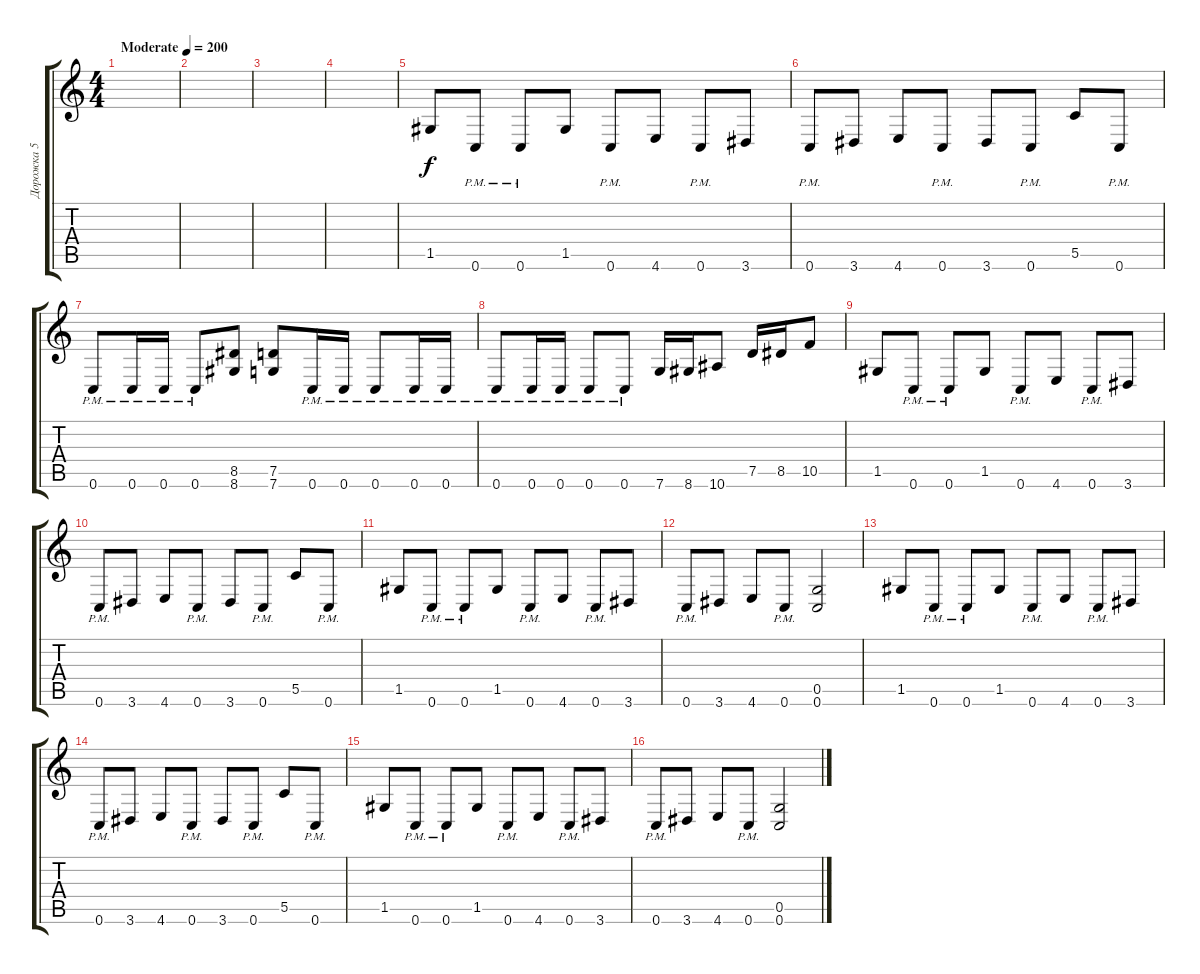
\track ("Дорожка 5" "Дорожка 5") {instrument overdrivenguitar}
\staff {score tabs}
\tuning (D4 A3 F3 C3 G2 C2) {hide}
\ts (4 4)
\tempo (200 "Moderate")
\clef g2
\ks c
|
|
|
|
1.5.8 0.6{pm}.8 0.6{pm}.8 1.5.8 0.6{pm}.8 4.6.8 0.6{pm}.8 3.6.8 |
0.6{pm}.8 3.6.8 4.6.8 0.6{pm}.8 3.6.8 0.6{pm}.8 5.5.8 0.6{pm}.8 |
0.6{pm}.8 0.6{pm}.16 0.6{pm}.16 0.6{pm}.8 (8.5 8.6).8 (7.5 7.6).8 0.6{pm}.16 0.6{pm}.16 0.6{pm}.8 0.6{pm}.16 0.6{pm}.16 |
0.6{pm}.8 0.6{pm}.16 0.6{pm}.16 0.6{pm}.8 0.6{pm}.8 7.6.16 8.6.16 10.6.8 7.5.16 8.5.16 10.5.8 |
1.5.8 0.6{pm}.8 0.6{pm}.8 1.5.8 0.6{pm}.8 4.6.8 0.6{pm}.8 3.6.8 |
0.6{pm}.8 3.6.8 4.6.8 0.6{pm}.8 3.6.8 0.6{pm}.8 5.5.8 0.6{pm}.8 |
1.5.8 0.6{pm}.8 0.6{pm}.8 1.5.8 0.6{pm}.8 4.6.8 0.6{pm}.8 3.6.8 |
0.6{pm}.8 3.6.8 4.6.8 0.6{pm}.8 (0.5 0.6).2 |
1.5.8 0.6{pm}.8 0.6{pm}.8 1.5.8 0.6{pm}.8 4.6.8 0.6{pm}.8 3.6.8 |
0.6{pm}.8 3.6.8 4.6.8 0.6{pm}.8 3.6.8 0.6{pm}.8 5.5.8 0.6{pm}.8 |
1.5.8 0.6{pm}.8 0.6{pm}.8 1.5.8 0.6{pm}.8 4.6.8 0.6{pm}.8 3.6.8 |
0.6{pm}.8 3.6.8 4.6.8 0.6{pm}.8 (0.5 0.6).2
